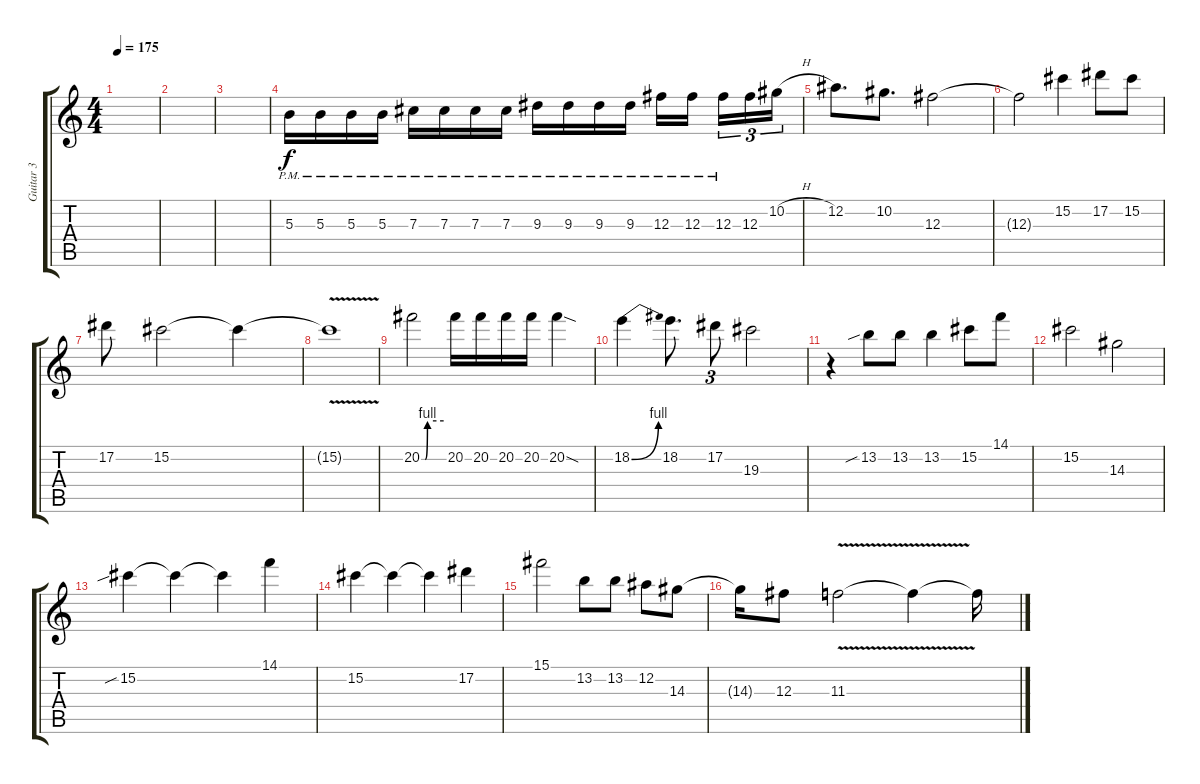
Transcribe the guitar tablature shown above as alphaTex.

\track ("Guitar 3" "Guitar 3") {instrument overdrivenguitar}
\staff {score tabs}
\tuning (Eb4 Bb3 Gb3 Db3 Ab2 Eb2) {hide}
\ts (4 4)
\tempo 175
\clef g2
\ks c
|
|
|
5.3{pm}.16 5.3{pm}.16 5.3{pm}.16 5.3{pm}.16 7.3{pm}.16 7.3{pm}.16 7.3{pm}.16 7.3{pm}.16 9.3{pm}.16 9.3{pm}.16 9.3{pm}.16 9.3{pm}.16 12.3{pm}.16 12.3{pm}.16{beam splitsecondary} 12.3{pm}.16{tu (3 2)} 12.3.16{tu (3 2)} 10.2{h}.16{tu (3 2)} |
12.2.8{d} 10.2.8{d} 12.3.2 |
12.3{t}.2 15.2.4 17.2.8 15.2.8 |
17.2.8 15.2.2 15.2{t}.4 |
15.2{v t}.1 |
20.2{be (custom 0 0 10 0 16 4 60 4)}.2 20.2.16 20.2.16 20.2.16 20.2.16 20.2{sod}.4 |
18.2{be (bend 0 0 60 4)}.4 18.2.8{d} 17.2.8{tu (3 2)} 19.3.2 |
r.4 13.2{sib}.8 13.2.8 13.2.4 15.2.8 14.1.8 |
15.2.2 14.3.2 |
15.2{sib}.4 15.2{t}.4 15.2{t}.4 14.1.4 |
15.2.4 15.2{t}.4 15.2{t}.4 17.2.4 |
15.1.2 13.2.8 13.2.8 12.2.8 14.3.8 |
14.3{t}.16 12.3.8 11.3{v}.2 11.3{t}.4 11.3{t}.16
